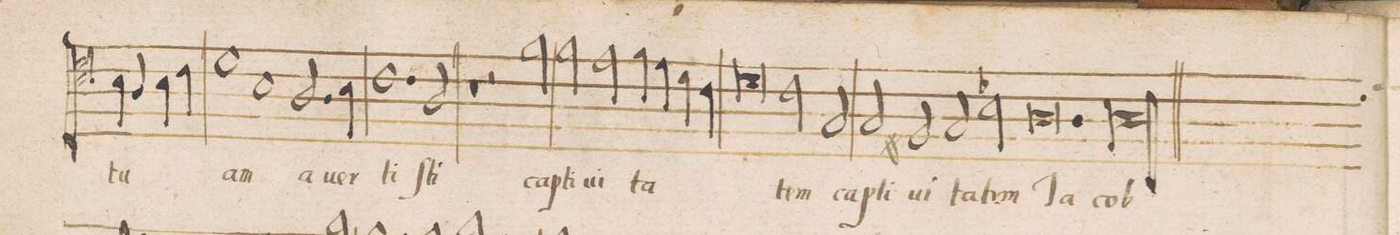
**kern	**text
*I""ALTUS	*
*clefC4	*
*k[]	*
*met(C|)	*
*M2/1	*
4B\	tu-
4A/	.
4B\	.
4c\	.
1d	.
=43-	=43-
1B	-am
2.A/	a-
4B\	-uer-
=44-	=44-
1.c	-ti-
2A/	-ſti
=45-	=45-
1r	.
2r	.
2f\	cap-
=46-	=46-
2f\	-ti-
2e\	-ui-
4f\	-ta-
4e\	.
4d\	.
4c\	.
=47-	=47-
0d	.
=48-	=48-
2c\	-tem
2G/	cap-
2G/	-ti-
2F#X/	-ui-
=49-	=49-
2G/	-ta-
2B-X\	-tem
0.A	Ja-
=50-	=50-
=51-	=51-
0A	-cob
=52||	=52||-
*M2/1	*
*met(C|)	*
*-	*-
